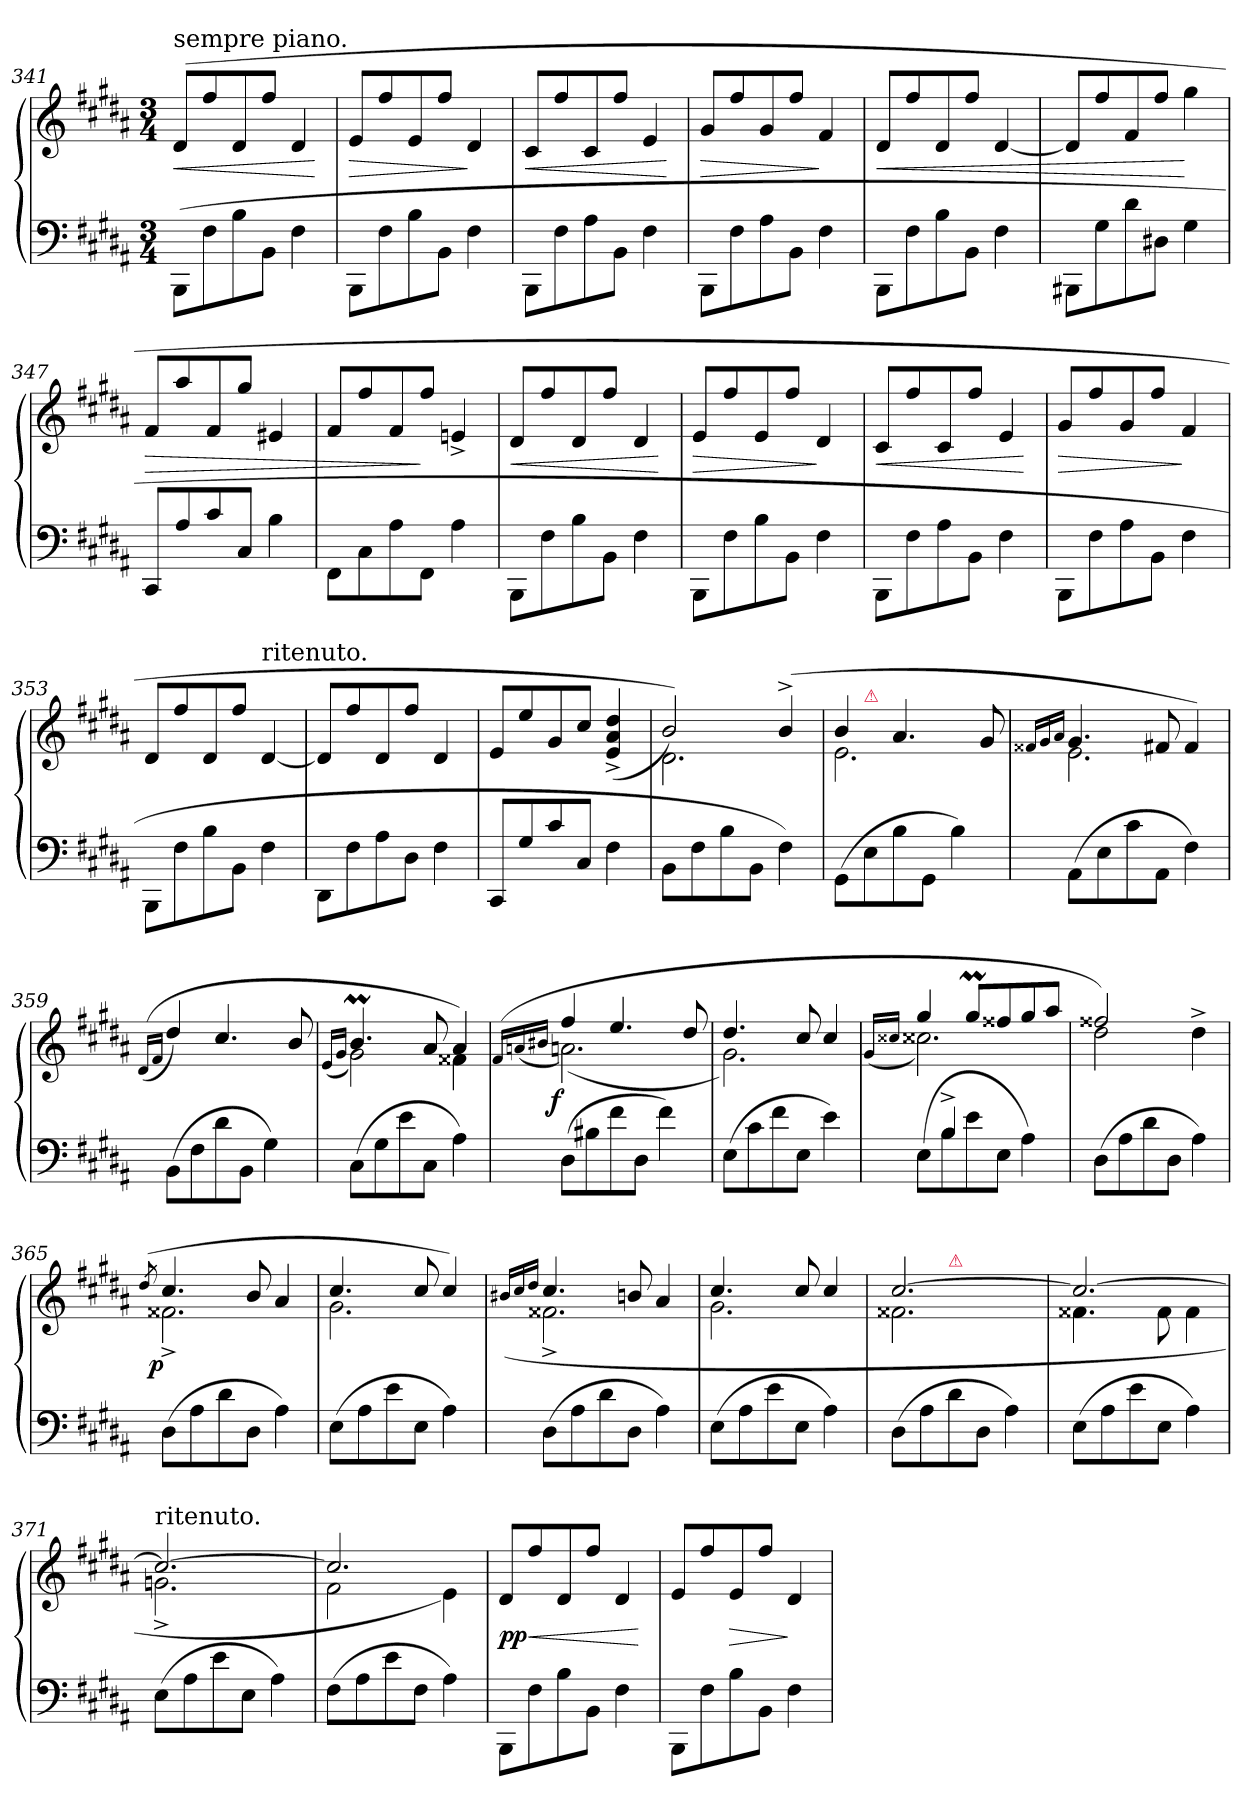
**kern	**kern	**dynam
*part1	*part1	*part1
*staff2	*staff1	*staff1/2
*clefF4	*clefG2	*
*k[f#c#g#d#a#]	*k[f#c#g#d#a#]	*
*M3/4	*M3/4	*
=341	=341	=341
!	!LO:TX:a:t=sempre piano.	!
(>8BBB\L	(>8d#L	<
8F#\	8ff#	.
8B\	8d#	.
8BB\J	8ff#J	.
4F#	4d#	.
.	.	[
=342	=342	=342
8BBB\L	8e/L	>
8F#\	8ff#/	.
8B\	8e/	.
8BB\J	8ff#/J	.
4F#	4d#	]
=343	=343	=343
8BBB\L	8c#L	<
8F#\	8ff#	.
8A#\	8c#	.
8BB\J	8ff#J	.
4F#	4e	.
.	.	[
=344	=344	=344
8BBB\L	8g#/L	>
8F#\	8ff#/	.
8A#\	8g#/	.
8BB\J	8ff#/J	.
4F#	4f#	]
=345	=345	=345
8BBB\L	8d#L	<
8F#\	8ff#	.
8B\	8d#	.
8BB\J	8ff#J	.
4F#	[4d#	.
=346	=346	=346
8BBB#X\L	8d#/L]	.
8G#\	8ff#/	.
8d#\	8f#/	.
8D#X\J	8ff#/J	.
4G#	4gg#	[
=347	=347	=347
8CC#L	8f#/L	>
8A#	8aa#/	.
8c#	8f#/	.
8C#J	8gg#/J	.
4B	4e#X	.
=348	=348	=348
8FF#\L	8f#/L	.
8C#\	8ff#/	.
8A#\	8f#/	.
8FF#\J	8ff#/J	]
4A#	4en^>	.
=349	=349	=349
8BBB\L	8d#L	<
8F#\	8ff#	.
8B\	8d#	.
8BB\J	8ff#J	.
4F#	4d#	.
.	.	[
=350	=350	=350
8BBB\L	8e/L	>
8F#\	8ff#/	.
8B\	8e/	.
8BB\J	8ff#/J	.
4F#	4d#	]
=351	=351	=351
8BBB\L	8c#L	<
8F#\	8ff#	.
8A#\	8c#	.
8BB\J	8ff#J	.
4F#	4e	.
.	.	[
=352	=352	=352
8BBB\L	8g#/L	>
8F#\	8ff#/	.
8A#\	8g#/	.
8BB\J	8ff#/J	.
4F#	4f#	]
=353	=353	=353
8BBB\L	8d#L	.
8F#\	8ff#	.
8B\	8d#	.
8BB\J	8ff#J	.
!	!LO:TX:a:t=ritenuto.	!
4F#	[4d#	.
=354	=354	=354
8DD#\L	8d#L]	.
8F#\	8ff#	.
8A#\	8d#	.
8D#\J	8ff#J	.
4F#	4d#	.
=355	=355	=355
8CC#L	8eL	.
8G#	8ee	.
8c#	8g#	.
8C#J	8cc#J	.
4F#	(>4e^< 4a#^< 4dd#^<	.
=356	=356	=356
*	*^	*
8BBL	2b))	2.d#	.
8F#	.	.	.
8B	.	.	.
8BBJ	.	.	.
4F#)	(4b^>	.	.
=357	=357	=357	=357
*	*	*^	*
(8GG#\L	4b	2.e	8ryy	.
!	!	!	!LO:TX:a:color=crimson:t=⚠	!
8E\	.	.	2ryy	.
8B\	4.a#	.	.	.
8GG#\J	.	.	.	.
4B)	.	.	.	.
.	8g#	.	8ryy	.
*	*v	*v	*v	*
=358	=358	=358
.	16qqf##X/LL	.
.	16qqg#/	.
.	16qqa#/JJ	.
*	*^	*
(8AA#L	4.g#	2.e	.
8E	.	.	.
8c#	.	.	.
8AA#J	8f#X	.	.
4F#)	4f#)	.	.
*	*v	*v	*
=359	=359	=359
.	(<(>16qqd#/LL	.
.	16qqf#/JJ	.
(8BBL	4dd#/)	.
8F#	.	.
8d#	4.cc#/	.
8BBJ	.	.
4G#)	.	.
.	8b/	.
=360	=360	=360
.	(16qqe/LL	.
.	16qqg#/JJ	.
*	*^	*
(8C#L	4.bM	2g#)	.
8G#	.	.	.
8e	.	.	.
8C#J	8a#	.	.
4A#)	4a#)	4f##X	.
=361	=361	=361	=361
.	(>16qqf#/LL	.	.
.	(<16qqan/	.	.
.	16qqb#X/JJ	.	.
!	!	!	!LO:DY:rj
(8D#L	4ff#	(2.an)	f
8B#X	.	.	.
8f#	4.ee	.	.
8D#J	.	.	.
4f#)	.	.	.
.	8dd#	.	.
=362	=362	=362	=362
(8EL	4.dd#	2.g#)	.
8c#	.	.	.
8f#	.	.	.
8EJ	8cc#	.	.
4e)	4cc#	.	.
=363	=363	=363	=363
.	.	(<16qqg#/LL	.
.	.	16qqcc##X/JJ	.
*^	*	*	*
8rcyy	(8EL	4gg#	2.cc##X)	.
4B^>	8B	.	.	.
.	8e	8gg#ML	.	.
4.reyy	8EJ	8ff##X	.	.
.	4A#)	8gg#	.	.
.	.	8aa#J	.	.
*v	*v	*	*	*
=364	=364	=364	=364
(8D#L	2ff##X)	2dd#	.
8A#	.	.	.
8d#	.	.	.
8D#J	.	.	.
4A#)	4dd#^>	4rgyy	.
=365	=365	=365	=365
.	(>8qdd#/	.	.
!	!	!	!LO:DY:rj
(8D#L	4.cc#	2.f##X^<	p
8A#	.	.	.
8d#	.	.	.
8D#J	8b	.	.
4A#)	4a#	.	.
=366	=366	=366	=366
(8EL	4.cc#	2.g#	.
8A#	.	.	.
8e	.	.	.
8EJ	8cc#	.	.
4A#)	4cc#)	.	.
=367	=367	=367	=367
.	(>16qqb#X/LL	.	.
.	16qqcc#/	.	.
.	16qqdd#/JJ	.	.
(8D#L	4.cc#	2.f##X^<	.
8A#	.	.	.
8d#	.	.	.
8D#J	8bn	.	.
4A#)	4a#	.	.
=368	=368	=368	=368
(8EL	4.cc#	2.g#	.
8A#	.	.	.
8e	.	.	.
8EJ	8cc#	.	.
4A#)	4cc#	.	.
=369	=369	=369	=369
*	*	*^	*
(8D#L	[2.cc#	2.f##X	4ryy	.
8A#	.	.	.	.
!	!	!	!LO:TX:a:color=crimson:t=⚠	!
8d#	.	.	2ryy	.
8D#J	.	.	.	.
4A#)	.	.	.	.
*	*	*v	*v	*
=370	=370	=370	=370
(8EL	2.cc#_	4.f##X	.
8A#	.	.	.
8e	.	.	.
8EJ	.	8f##	.
4A#)	.	4f##	.
=371	=371	=371	=371
!	!LO:TX:a:t=ritenuto.	!	!
(8EL	2.cc#_	2.gn^<	.
8A#	.	.	.
8e	.	.	.
8EJ	.	.	.
4A#)	.	.	.
=372	=372	=372	=372
(8F#L	2.cc#]	2f#	.
8A#	.	.	.
8e	.	.	.
8F#J	.	.	.
4A#)	.	4e)	.
*	*v	*v	*
=373	=373	=373
8BBB\L	8d#L	pp
8F#\	8ff#	<
8B\	8d#	.
8BB\J	8ff#J	.
4F#	4d#	.
.	.	[
=374	=374	=374
8BBB\L	8e/L	.
8F#\	8ff#/	.
8B\	8e/	>
8BB\J	8ff#/J	.
4F#	4d#	]
=	=	=
*-	*-	*-
